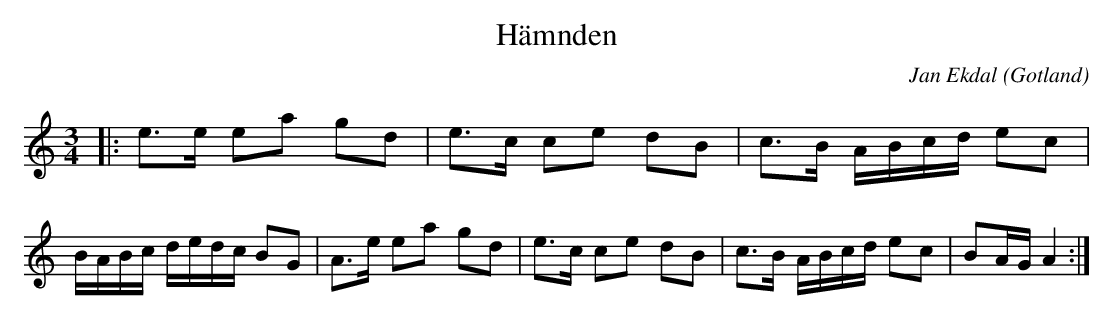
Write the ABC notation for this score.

X:1
T:Hämnden
O:Gotland
C:Jan Ekdal
M:3/4
L:1/8
K:Am
|: e>e ea gd | e>c ce dB | c>B A/B/c/d/ ec | B/A/B/c/ d/e/d/c/ BG | A>e ea gd | e>c ce dB | c>B A/B/c/d/ ec | BA/G/ A2:|
